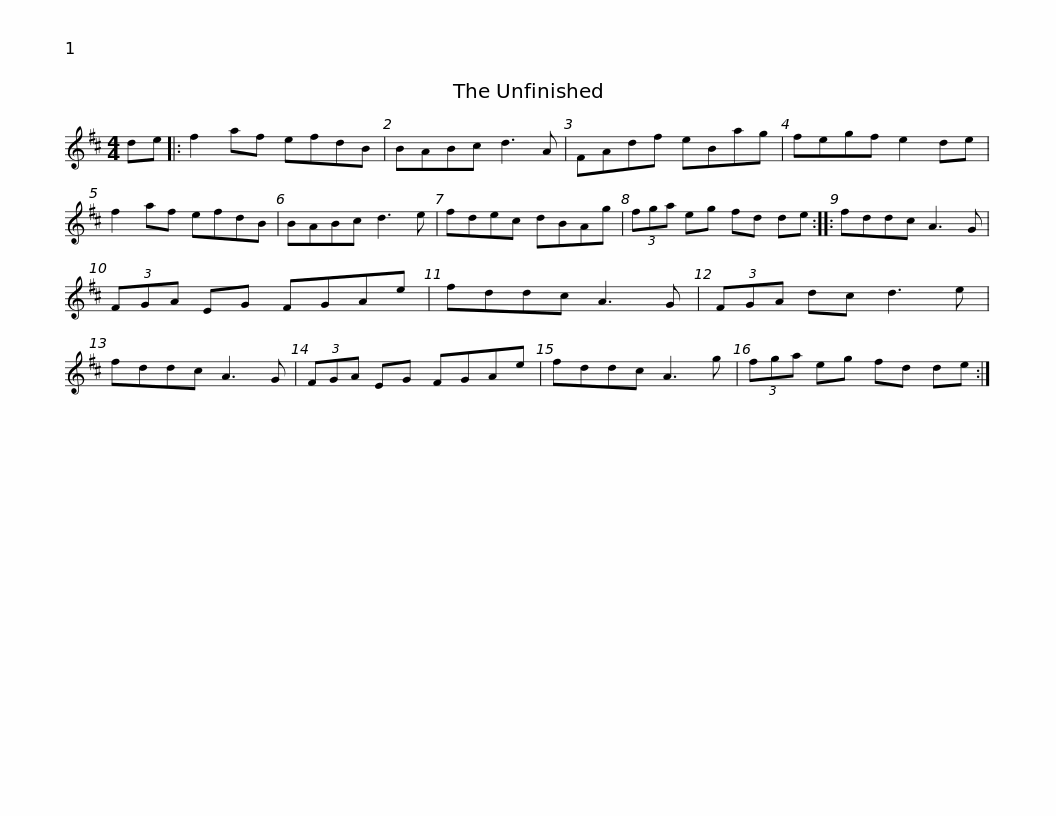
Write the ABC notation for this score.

X:1
L:1/8
M:4/4
I:linebreak $
K:D
V:1 treble
V:1
 de |: f2 af efdB | BABc d3 A | FAdf eBag | fegf e2 de | %5
 f2 af efdB |$ BABc d3 e | fdec dBAg | (3fga eg fd de :: fddc A3 G | %10
 (3FGA EG FGAe |$ fddc A3 G | (3FGA dc d3 e | fddc A3 G | (3FGA EG FGAe | %15
 fddc A3 g |$ (3fga eg fd de :| %17
